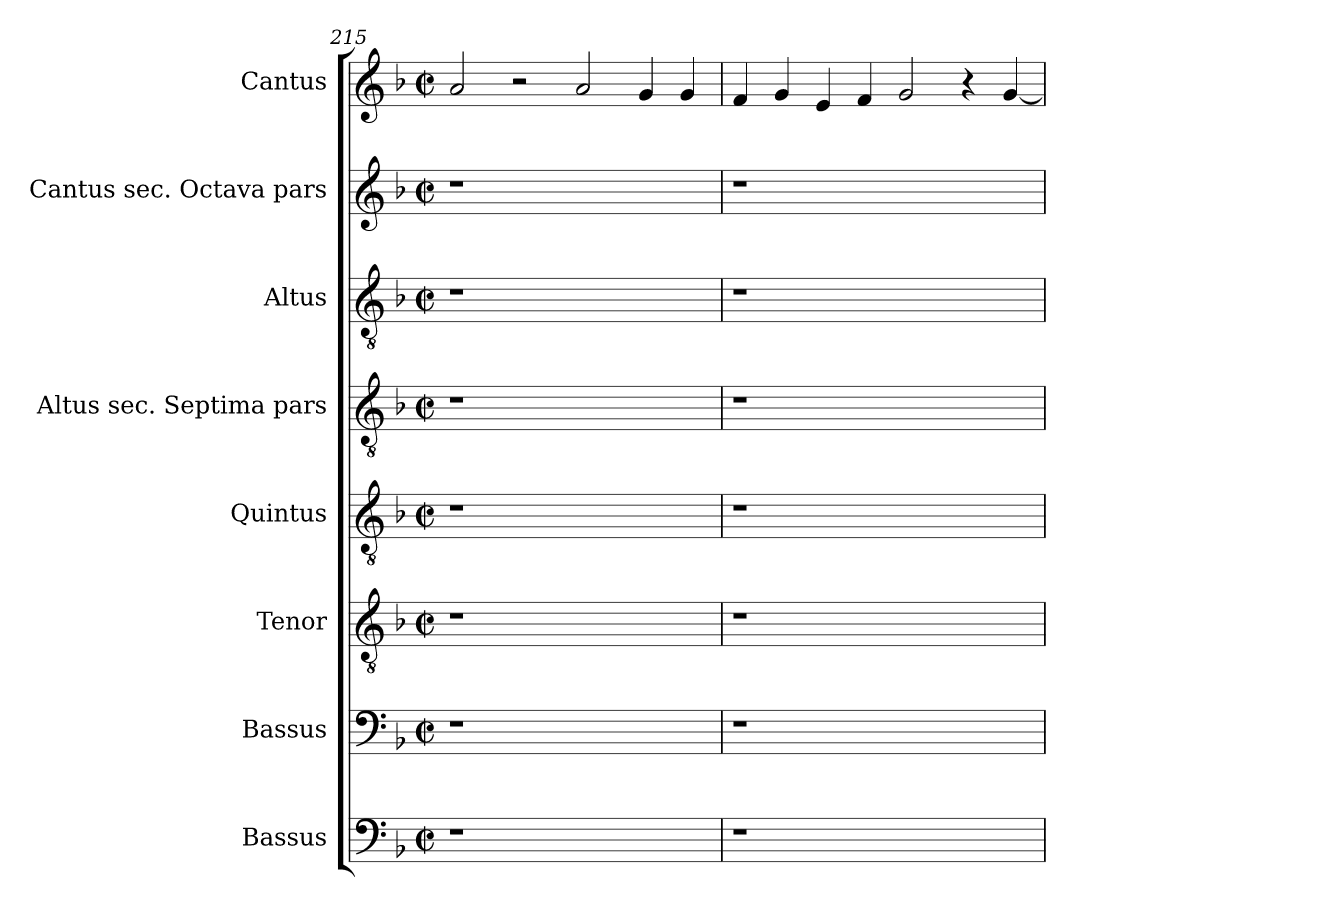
**kern	**kern	**kern	**kern	**kern	**kern	**kern	**kern
*part8	*part7	*part6	*part5	*part4	*part3	*part2	*part1
*staff8	*staff7	*staff6	*staff5	*staff4	*staff3	*staff2	*staff1
*I"Bassus	*I"Bassus	*I"Tenor	*I"Quintus	*I"Altus sec. Septima pars	*I"Altus	*I"Cantus sec. Octava pars	*I"Cantus
*	*I'Bassus	*I'Tenor	*I'Quintus	*	*I'Altus	*	*I'Cantus
*clefF4	*clefF4	*clefGv2	*clefGv2	*clefGv2	*clefGv2	*clefG2	*clefG2
*k[b-]	*k[b-]	*k[b-]	*k[b-]	*k[b-]	*k[b-]	*k[b-]	*k[b-]
*F:	*F:	*F:	*F:	*F:	*F:	*F:	*F:
*M2/2	*M2/2	*M2/2	*M2/2	*M2/2	*M2/2	*M2/2	*M2/2
*met(c|)	*met(c|)	*met(c|)	*met(c|)	*met(c|)	*met(c|)	*met(c|)	*met(c|)
=215	=215	=215	=215	=215	=215	=215	=215
1r	1r	1r	1r	1r	1r	1r	2a/
.	.	.	.	.	.	.	2r
1ryy	1ryy	1ryy	1ryy	1ryy	1ryy	1ryy	2a/
.	.	.	.	.	.	.	4g/
.	.	.	.	.	.	.	4g/
!!LO:LB:g=z
=216	=216	=216	=216	=216	=216	=216	=216
1r	1r	1r	1r	1r	1r	1r	4f/
.	.	.	.	.	.	.	4g/
.	.	.	.	.	.	.	4e/
.	.	.	.	.	.	.	4f/
1ryy	1ryy	1ryy	1ryy	1ryy	1ryy	1ryy	2g/
.	.	.	.	.	.	.	4r
.	.	.	.	.	.	.	[<4g/
=	=	=	=	=	=	=	=
*-	*-	*-	*-	*-	*-	*-	*-
